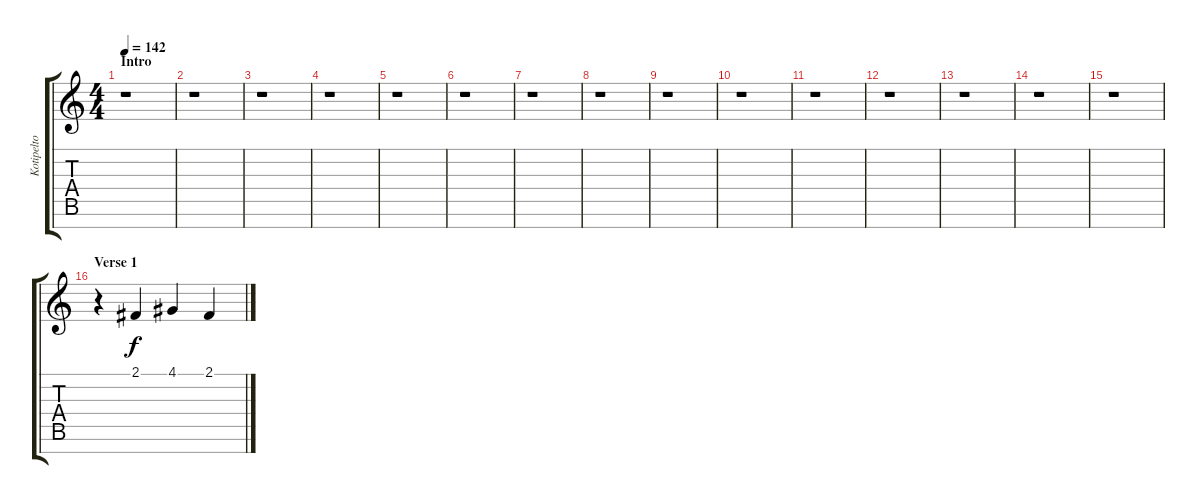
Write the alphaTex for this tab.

\track ("Kotipelto" "Kotipelto") {instrument altosax}
\staff {score tabs}
\tuning (E4 B3 G3 D3 A2 E2 B1) {hide}
\ts (4 4)
\section ("" "Intro")
\tempo 142
\clef g2
\ks c
r.1{dy f instrument altosax} |
r.1 |
r.1 |
r.1 |
r.1 |
r.1 |
r.1 |
r.1 |
r.1 |
r.1 |
r.1 |
r.1 |
r.1 |
r.1 |
r.1 |
\section ("" "Verse 1")
r.4 2.1.4 4.1.4 2.1.4
